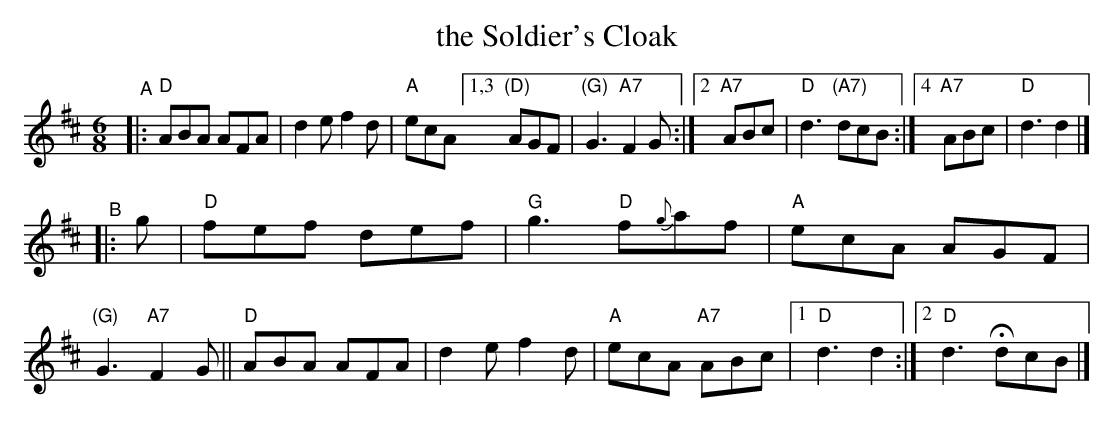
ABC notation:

X:1
T: the Soldier's Cloak
M: 6/8
L: 1/8
K: D
"^A"\
|: "D"ABA AFA | d2e f2d | "A"ecA [1,3 "(D)"AGF | "(G)"G3 "A7"F2G \
                               :|[2    "A7"ABc | "D"d3 "(A7)"dcB \
                               :|[4    "A7"ABc | "D"d3 d2 |]
"^B"|: g |\
"D"fef def | "G"g3 "D"f{g}af | "A"ecA AGF | "(G)"G3 "A7"F2G ||\
"D"ABA AFA | d2e f2d | "A"ecA "A7"ABc |[1 "D"d3 d2 :|[2 "D"d3 HdcB |]
